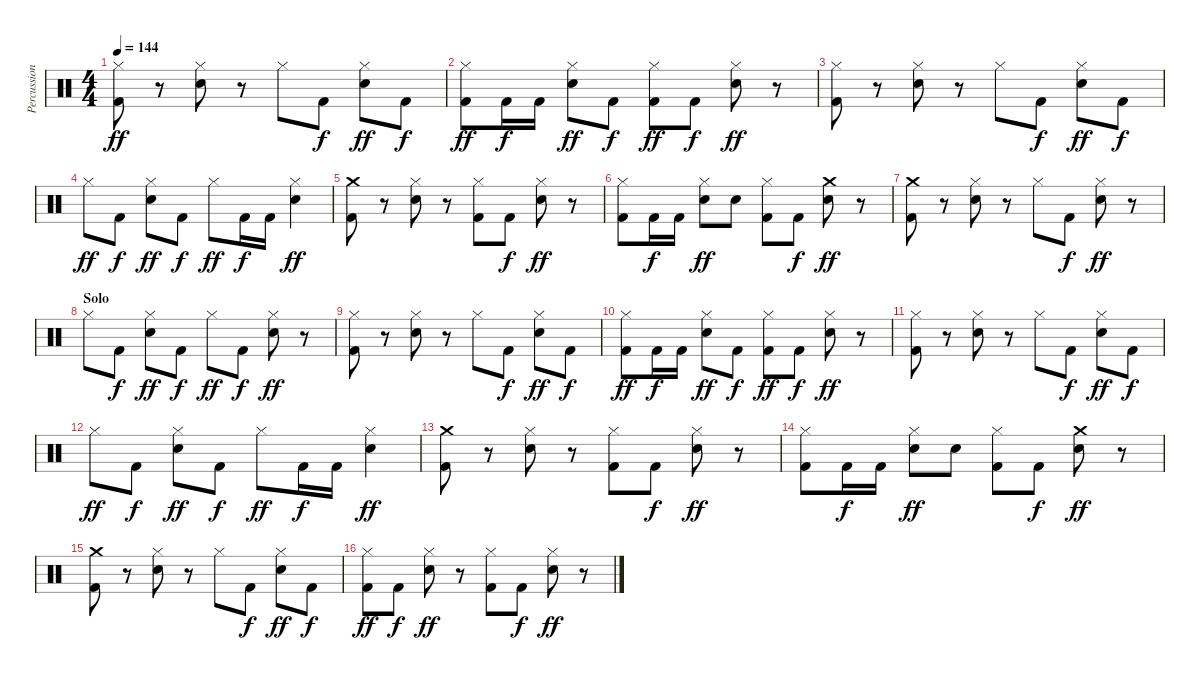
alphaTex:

\track ("Percussion" "Percussion") {instrument percussion}
\staff {score}
\articulation defaults
\ts (4 4)
\tempo 144
\clef neutral
\ks c
("Hi-Hat (closed)" "Kick (hit) 2").8{dy ff} r.8 ("Hi-Hat (closed)" "Snare (hit) 2").8 r.8 "Hi-Hat (closed)".8 "Kick (hit) 2".8{dy f} ("Hi-Hat (closed)" "Snare (hit) 2").8{dy ff} "Kick (hit) 2".8{dy f} |
("Hi-Hat (closed)" "Kick (hit) 2").8{dy ff} "Kick (hit) 2".16{dy f} "Kick (hit) 2".16 ("Hi-Hat (closed)" "Snare (hit) 2").8{dy ff} "Kick (hit) 2".8{dy f} ("Hi-Hat (closed)" "Kick (hit) 2").8{dy ff} "Kick (hit) 2".8{dy f} ("Hi-Hat (closed)" "Snare (hit) 2").8{dy ff} r.8 |
("Hi-Hat (closed)" "Kick (hit) 2").8 r.8 ("Hi-Hat (closed)" "Snare (hit) 2").8 r.8 "Hi-Hat (closed)".8 "Kick (hit) 2".8{dy f} ("Hi-Hat (closed)" "Snare (hit) 2").8{dy ff} "Kick (hit) 2".8{dy f} |
"Hi-Hat (closed)".8{dy ff} "Kick (hit) 2".8{dy f} ("Hi-Hat (closed)" "Snare (hit) 2").8{dy ff} "Kick (hit) 2".8{dy f} "Hi-Hat (closed)".8{dy ff} "Kick (hit) 2".16{dy f} "Kick (hit) 2".16 ("Hi-Hat (closed)" "Snare (hit) 2").4{dy ff} |
("Crash medium (hit)" "Kick (hit) 2").8 r.8 ("Hi-Hat (closed)" "Snare (hit) 2").8 r.8 ("Hi-Hat (closed)" "Kick (hit) 2").8 "Kick (hit) 2".8{dy f} ("Hi-Hat (closed)" "Snare (hit) 2").8{dy ff} r.8 |
("Hi-Hat (closed)" "Kick (hit) 2").8 "Kick (hit) 2".16{dy f} "Kick (hit) 2".16 ("Hi-Hat (closed)" "Snare (hit) 2").8{dy ff} "Snare (hit) 2".8 ("Hi-Hat (closed)" "Kick (hit) 2").8 "Kick (hit) 2".8{dy f} ("Crash medium (hit)" "Snare (hit) 2").8{dy ff} r.8 |
("Crash medium (hit)" "Kick (hit) 2").8 r.8 ("Hi-Hat (closed)" "Snare (hit) 2").8 r.8 "Hi-Hat (closed)".8 "Kick (hit) 2".8{dy f} ("Hi-Hat (closed)" "Snare (hit) 2").8{dy ff} r.8 |
\section ("" "Solo")
"Hi-Hat (closed)".8 "Kick (hit) 2".8{dy f} ("Hi-Hat (closed)" "Snare (hit) 2").8{dy ff} "Kick (hit) 2".8{dy f} "Hi-Hat (closed)".8{dy ff} "Kick (hit) 2".8{dy f} ("Hi-Hat (closed)" "Snare (hit) 2").8{dy ff} r.8 |
("Hi-Hat (closed)" "Kick (hit) 2").8 r.8 ("Hi-Hat (closed)" "Snare (hit) 2").8 r.8 "Hi-Hat (closed)".8 "Kick (hit) 2".8{dy f} ("Hi-Hat (closed)" "Snare (hit) 2").8{dy ff} "Kick (hit) 2".8{dy f} |
("Hi-Hat (closed)" "Kick (hit) 2").8{dy ff} "Kick (hit) 2".16{dy f} "Kick (hit) 2".16 ("Hi-Hat (closed)" "Snare (hit) 2").8{dy ff} "Kick (hit) 2".8{dy f} ("Hi-Hat (closed)" "Kick (hit) 2").8{dy ff} "Kick (hit) 2".8{dy f} ("Hi-Hat (closed)" "Snare (hit) 2").8{dy ff} r.8 |
("Hi-Hat (closed)" "Kick (hit) 2").8 r.8 ("Hi-Hat (closed)" "Snare (hit) 2").8 r.8 "Hi-Hat (closed)".8 "Kick (hit) 2".8{dy f} ("Hi-Hat (closed)" "Snare (hit) 2").8{dy ff} "Kick (hit) 2".8{dy f} |
"Hi-Hat (closed)".8{dy ff} "Kick (hit) 2".8{dy f} ("Hi-Hat (closed)" "Snare (hit) 2").8{dy ff} "Kick (hit) 2".8{dy f} "Hi-Hat (closed)".8{dy ff} "Kick (hit) 2".16{dy f} "Kick (hit) 2".16 ("Hi-Hat (closed)" "Snare (hit) 2").4{dy ff} |
("Crash medium (hit)" "Kick (hit) 2").8 r.8 ("Hi-Hat (closed)" "Snare (hit) 2").8 r.8 ("Hi-Hat (closed)" "Kick (hit) 2").8 "Kick (hit) 2".8{dy f} ("Hi-Hat (closed)" "Snare (hit) 2").8{dy ff} r.8 |
("Hi-Hat (closed)" "Kick (hit) 2").8 "Kick (hit) 2".16{dy f} "Kick (hit) 2".16 ("Hi-Hat (closed)" "Snare (hit) 2").8{dy ff} "Snare (hit) 2".8 ("Hi-Hat (closed)" "Kick (hit) 2").8 "Kick (hit) 2".8{dy f} ("Crash medium (hit)" "Snare (hit) 2").8{dy ff} r.8 |
("Crash medium (hit)" "Kick (hit) 2").8 r.8 ("Hi-Hat (closed)" "Snare (hit) 2").8 r.8 "Hi-Hat (closed)".8 "Kick (hit) 2".8{dy f} ("Hi-Hat (closed)" "Snare (hit) 2").8{dy ff} "Kick (hit) 2".8{dy f} |
("Hi-Hat (closed)" "Kick (hit) 2").8{dy ff} "Kick (hit) 2".8{dy f} ("Hi-Hat (closed)" "Snare (hit) 2").8{dy ff} r.8 ("Hi-Hat (closed)" "Kick (hit) 2").8 "Kick (hit) 2".8{dy f} ("Hi-Hat (closed)" "Snare (hit) 2").8{dy ff} r.8
